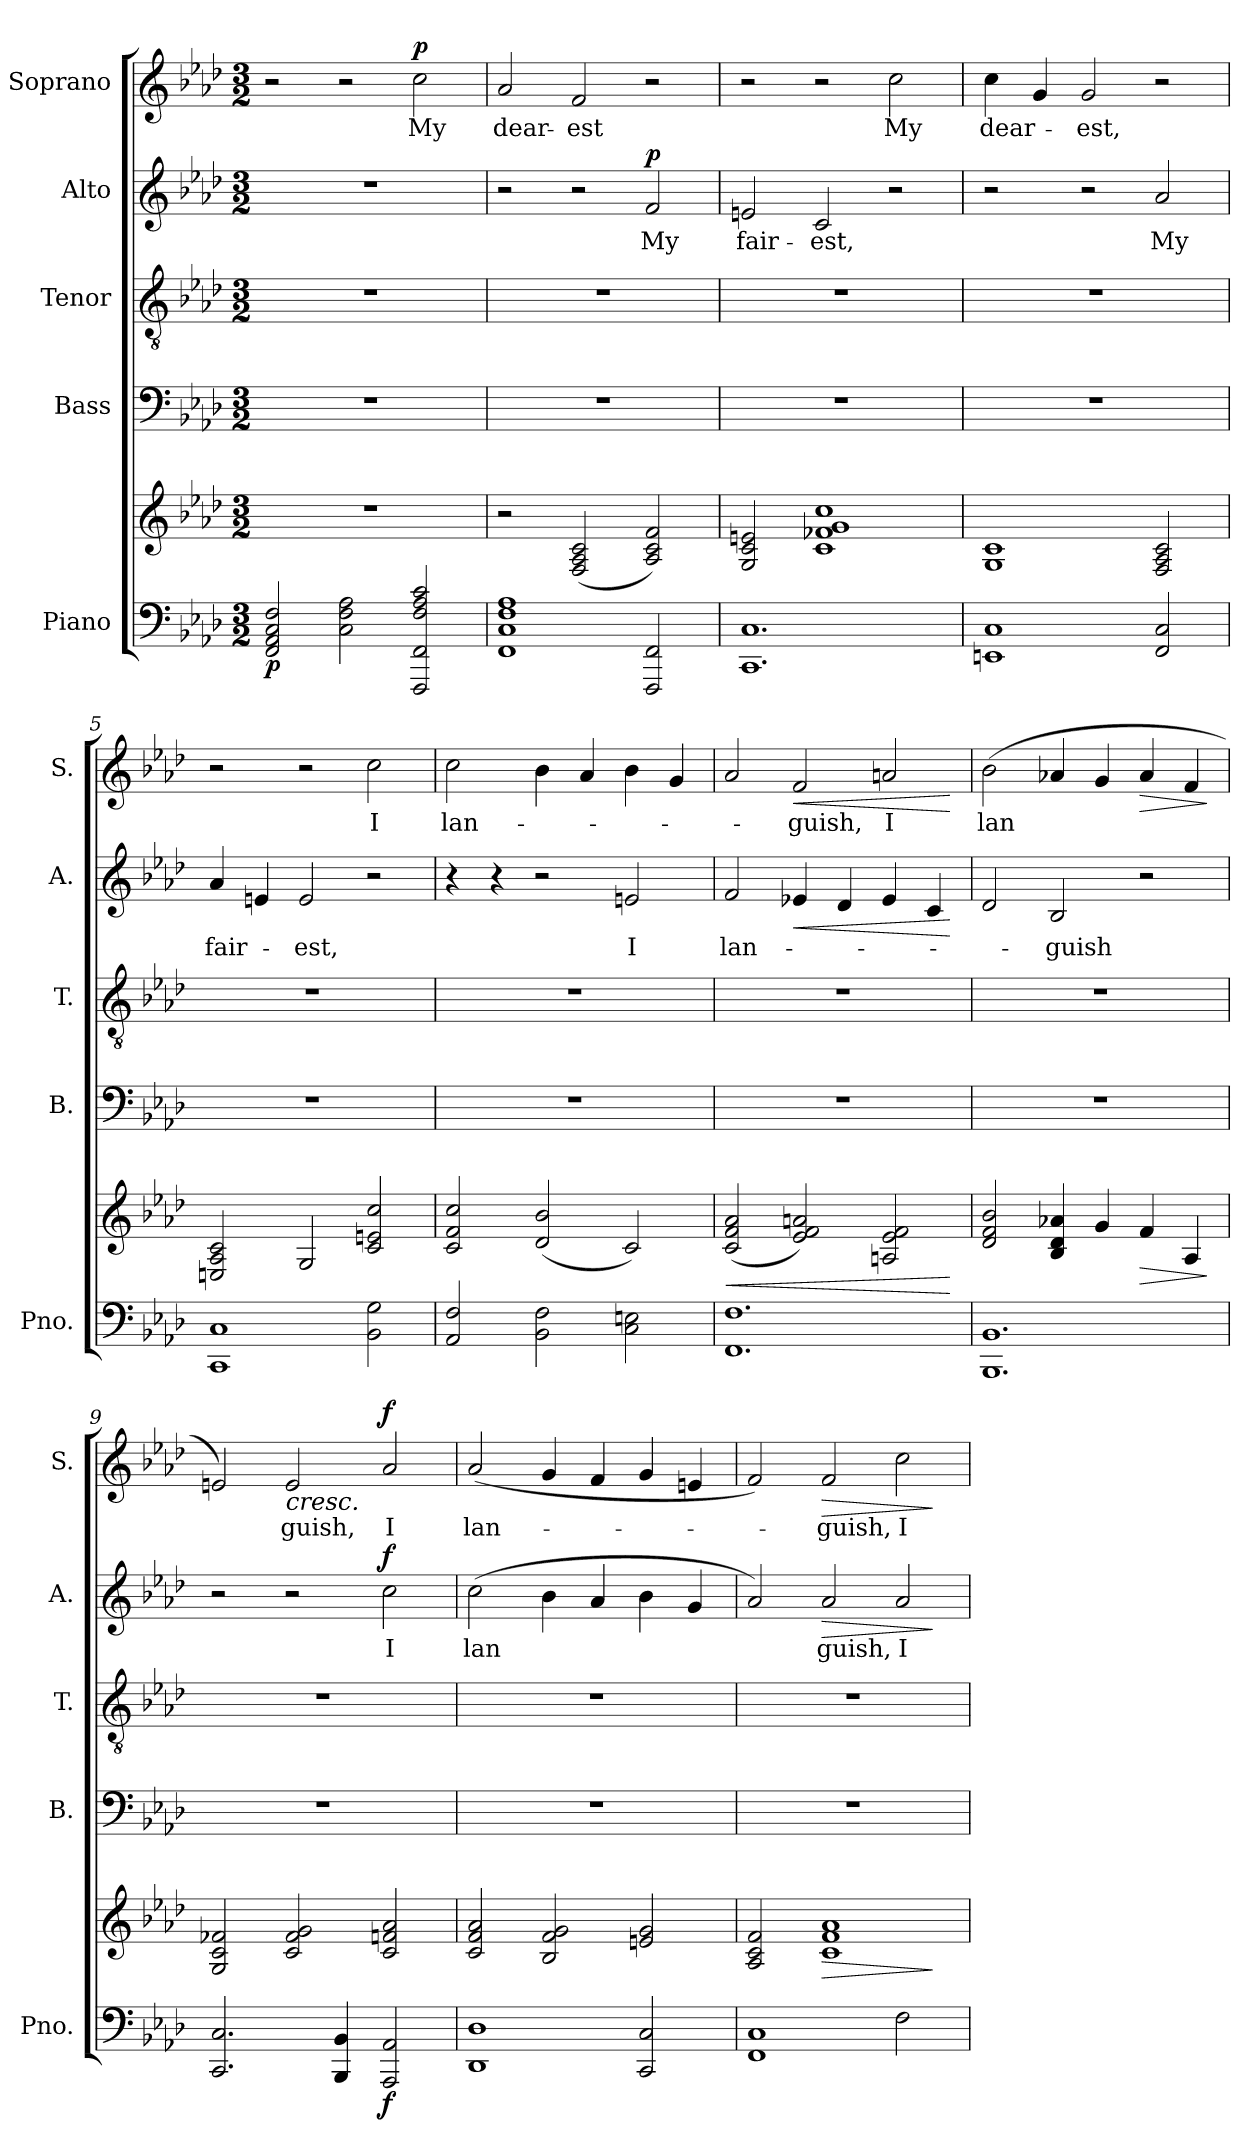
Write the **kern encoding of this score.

**kern	**kern	**dynam	**kern	**kern	**kern	**text	**dynam	**kern	**text	**dynam
*part5	*part5	*part5	*part4	*part3	*part2	*part2	*part2	*part1	*part1	*part1
*staff6	*staff5	*staff5/6	*staff4	*staff3	*staff2	*staff2	*staff2	*staff1	*staff1	*staff1
*I"Piano	*	*	*I"Bass	*I"Tenor	*I"Alto	*	*	*I"Soprano	*	*
*I'Pno.	*	*	*I'B.	*I'T.	*I'A.	*	*	*I'S.	*	*
*clefF4	*clefG2	*	*clefF4	*clefGv2	*clefG2	*	*	*clefG2	*	*
*k[b-e-a-d-]	*k[b-e-a-d-]	*	*k[b-e-a-d-]	*k[b-e-a-d-]	*k[b-e-a-d-]	*	*	*k[b-e-a-d-]	*	*
*M3/2	*M3/2	*	*M3/2	*M3/2	*M3/2	*	*	*M3/2	*	*
=1	=1	=1	=1	=1	=1	=1	=1	=1	=1	=1
!	!	!LO:DY:b=2	!	!	!	!	!	!	!	!
2FF/ 2AA-/ 2C/ 2F/	1.r	p	1.r	1.r	1.r	.	.	2r	.	.
2C\ 2F\ 2A-\	.	.	.	.	.	.	.	2r	.	.
!	!	!	!	!	!	!	!	!	!LO:LY:b	!LO:DY:b
2FFF/ 2FF/ 2F/ 2A-/ 2c/	.	.	.	.	.	.	.	2cc\	My	p
=2	=2	=2	=2	=2	=2	=2	=2	=2	=2	=2
!	!	!	!	!	!	!	!	!	!LO:LY:b	!
1FF 1C 1F 1A-	2r	.	1.r	1.r	2r	.	.	2a-/	dear-	.
!	!	!	!	!	!	!	!	!	!LO:LY:b	!
.	(<2F/ 2A-/ 2c/	.	.	.	2r	.	.	2f/	-est	.
!	!	!	!	!	!	!LO:LY:b	!LO:DY:b	!	!	!
2FFF/ 2FF/	2A-/ 2c/ 2f/)	.	.	.	2f/	My	p	2r	.	.
=3	=3	=3	=3	=3	=3	=3	=3	=3	=3	=3
!	!	!	!	!	!	!LO:LY:b	!	!	!	!
1.CC 1.C	2G/ 2c/ 2en/	.	1.r	1.r	2en/	fair-	.	2r	.	.
!	!	!	!	!	!	!LO:LY:b	!	!	!	!
.	1c 1f-X 1g 1cc	.	.	.	2c/	-est,	.	2r	.	.
!	!	!	!	!	!	!	!	!	!LO:LY:b	!
.	.	.	.	.	2r	.	.	2cc\	My	.
=4	=4	=4	=4	=4	=4	=4	=4	=4	=4	=4
!	!	!	!	!	!	!	!	!	!LO:LY:b	!
1EEn 1C	1G 1c	.	1.r	1.r	2r	.	.	4cc\	dear-	.
.	.	.	.	.	.	.	.	4g/	.	.
!	!	!	!	!	!	!	!	!	!LO:LY:b	!
.	.	.	.	.	2r	.	.	2g/	-est,	.
!	!	!	!	!	!	!LO:LY:b	!	!	!	!
2FF/ 2C/	2F/ 2A-/ 2c/	.	.	.	2a-/	My	.	2r	.	.
=5	=5	=5	=5	=5	=5	=5	=5	=5	=5	=5
!	!	!	!	!	!	!LO:LY:b	!	!	!	!
1CC 1C	2En/ 2A-/ 2c/	.	1.r	1.r	4a-/	fair-	.	2r	.	.
.	.	.	.	.	4en/	.	.	.	.	.
!	!	!	!	!	!	!LO:LY:b	!	!	!	!
.	2G/	.	.	.	2e/	-est,	.	2r	.	.
!	!	!	!	!	!	!	!	!	!LO:LY:b	!
2BB-\ 2G\	2c/ 2en/ 2cc/	.	.	.	2r	.	.	2cc\	I	.
!!LO:LB:g=z
=6	=6	=6	=6	=6	=6	=6	=6	=6	=6	=6
!	!	!	!	!	!	!	!	!	!LO:LY:b	!
2AA-/ 2F/	2c/ 2f/ 2cc/	.	1.r	1.r	4r	.	.	2cc\	lan-	.
.	.	.	.	.	4r	.	.	.	.	.
2BB-\ 2F\	(<2d-/ 2b-/	.	.	.	2r	.	.	4b-\	.	.
.	.	.	.	.	.	.	.	4a-/	.	.
!	!	!	!	!	!	!LO:LY:b	!	!	!	!
2C\ 2En\	2c/)	.	.	.	2en/	I	.	4b-\	.	.
.	.	.	.	.	.	.	.	4g/	.	.
=7	=7	=7	=7	=7	=7	=7	=7	=7	=7	=7
!	!	!LO:HP:b	!	!	!	!LO:LY:b	!	!	!	!
1.FF 1.F	(<2c/ 2f/ 2a-/	<	1.r	1.r	2f/	lan-	.	2a-/	.	.
!	!	!	!	!	!	!	!LO:HP:b	!	!LO:LY:b	!LO:HP:b
.	2e-/ 2f/ 2an/)	.	.	.	4e-X/	.	<	2f/	-guish,	<
.	.	.	.	.	4d-/	.	.	.	.	.
!	!	!	!	!	!	!	!	!	!LO:LY:b	!
.	2An/ 2e-/ 2f/	.	.	.	4e-/	.	.	2an/	I	.
.	.	.	.	.	4c/	.	.	.	.	.
.	.	[	.	.	.	.	[	.	.	[
=8	=8	=8	=8	=8	=8	=8	=8	=8	=8	=8
!	!	!	!	!	!	!	!	!	!LO:LY:b	!
1.BBB- 1.BB-	2d-/ 2f/ 2b-/	.	1.r	1.r	2d-/	.	.	(>2b-\	lan	.
!	!	!	!	!	!	!LO:LY:b	!	!	!	!
.	4B-/ 4d-/ 4a-X/	.	.	.	2B-/	-guish	.	4a-X/	.	.
.	4g/	.	.	.	.	.	.	4g/	.	.
!	!	!LO:HP:b	!	!	!	!	!	!	!	!LO:HP:b
.	4f/	>	.	.	2r	.	.	4a-/	.	>
.	4A-/	.	.	.	.	.	.	4f/	.	.
.	.	]	.	.	.	.	.	.	.	]
=9	=9	=9	=9	=9	=9	=9	=9	=9	=9	=9
2.CC/ 2.C/	2G/ 2c/ 2f-X/	.	1.r	1.r	2r	.	.	2en/)	.	.
!	!	!	!	!	!	!	!	!	!LO:LY:b	!LO:HP:b
.	2c/ 2f-/ 2g/	.	.	.	2r	.	.	2e/	guish,	<
4BBB-/ 4BB-/	.	.	.	.	.	.	.	.	.	.
!	!	!LO:DY:b=2	!	!	!	!LO:LY:b	!LO:DY:b	!	!LO:LY:b	!LO:DY:b
2AAA-/ 2AA-/	2c/ 2fn/ 2a-/	f	.	.	2cc\	I	f	2a-/	I	f
.	.	.	.	.	.	.	.	.	.	[
=10	=10	=10	=10	=10	=10	=10	=10	=10	=10	=10
!	!	!	!	!	!	!LO:LY:b	!	!	!LO:LY:b	!
1DD- 1D-	2c/ 2f/ 2a-/	.	1.r	1.r	(>2cc\	lan	.	(<2a-/	lan-	.
.	2B-/ 2f/ 2g/	.	.	.	4b-\	.	.	4g/	.	.
.	.	.	.	.	4a-/	.	.	4f/	.	.
2CC/ 2C/	2en/ 2g/	.	.	.	4b-\	.	.	4g/	.	.
.	.	.	.	.	4g/	.	.	4en/	.	.
=11	=11	=11	=11	=11	=11	=11	=11	=11	=11	=11
1FF 1C	2A-/ 2c/ 2f/	.	1.r	1.r	2a-/)	.	.	2f/)	.	.
!	!	!LO:HP:b	!	!	!	!LO:LY:b	!LO:HP:b	!	!LO:LY:b	!LO:HP:b
.	1c 1f 1a-	>	.	.	2a-/	guish,	>	2f/	-guish,	>
!	!	!	!	!	!	!LO:LY:b	!	!	!LO:LY:b	!
2F\	.	.	.	.	2a-/	I	.	2cc\	I	.
.	.	]	.	.	.	.	]	.	.	]
=	=	=	=	=	=	=	=	=	=	=
*-	*-	*-	*-	*-	*-	*-	*-	*-	*-	*-
